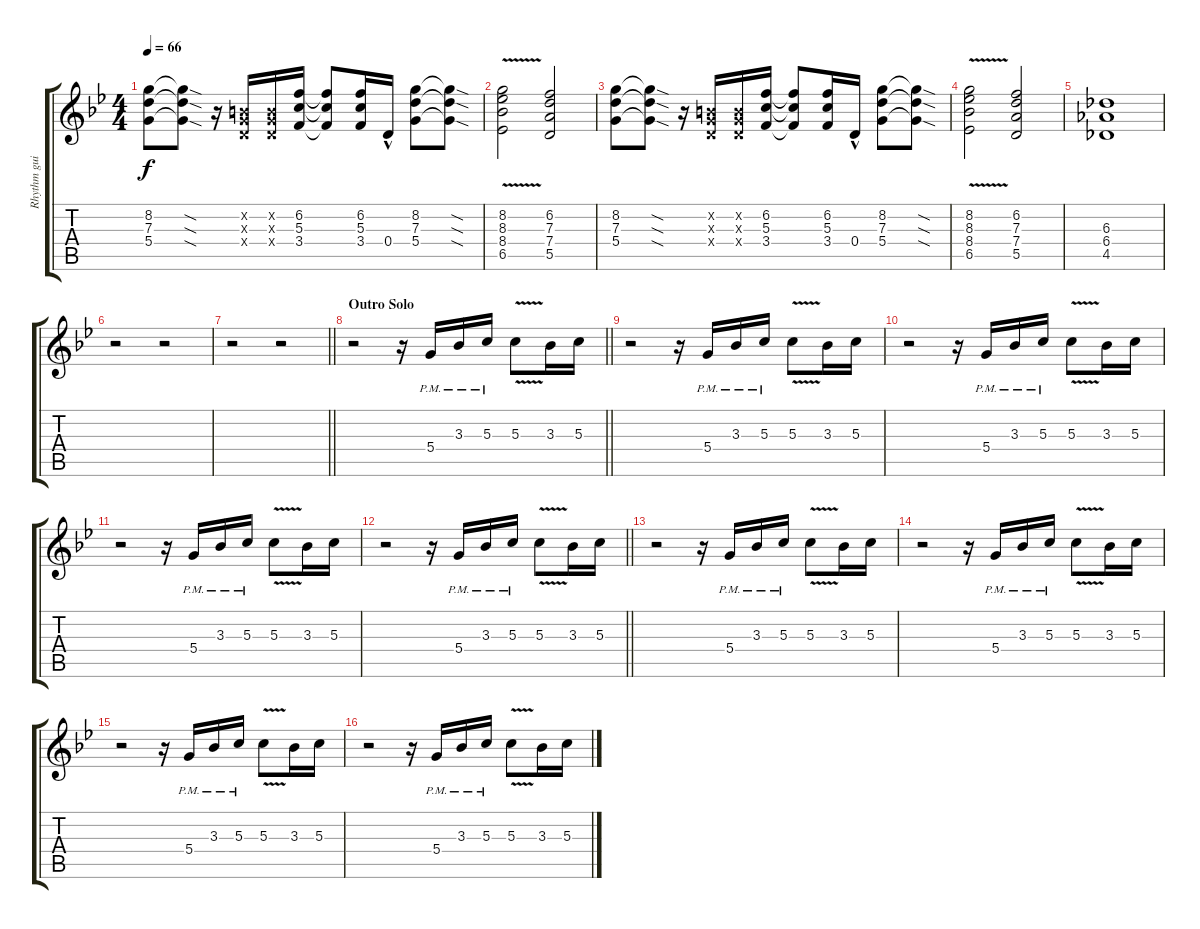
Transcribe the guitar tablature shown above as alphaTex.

\track ("Rhythm guitar" "Rhythm gui") {instrument distortionguitar}
\staff {score tabs}
\tuning (E4 B3 G3 D3 A2 E2) {hide}
\ts (4 4)
\tempo 66
\clef g2
\ks bb
(8.2 7.3 5.4).8{dy f} (8.2{sod t} 7.3{sod t} 5.4{sod t}).8 r.16 (0.2{x} 0.3{x} 0.4{x}).16 (0.2{x} 0.3{x} 0.4{x}).16 (6.2 5.3 3.4).16 (6.2{t} 5.3{t} 3.4{t}).8 (6.2 5.3 3.4).16 0.4{hac}.16 (8.2 7.3 5.4).8 (8.2{sod t} 7.3{sod t} 5.4{sod t}).8 |
(8.2 8.3 8.4{v} 6.5).2 (6.2 7.3 7.4 5.5).2 |
(8.2 7.3 5.4).8 (8.2{sod t} 7.3{sod t} 5.4{sod t}).8 r.16 (0.2{x} 0.3{x} 0.4{x}).16 (0.2{x} 0.3{x} 0.4{x}).16 (6.2 5.3 3.4).16 (6.2{t} 5.3{t} 3.4{t}).8 (6.2 5.3 3.4).16 0.4{hac}.16 (8.2 7.3 5.4).8 (8.2{sod t} 7.3{sod t} 5.4{sod t}).8 |
(8.2 8.3 8.4{v} 6.5).2 (6.2 7.3 7.4 5.5).2 |
(6.3 6.4 4.5).1 |
r.2 r.2 |
\barLineRight lightlight
r.2 r.2 |
\section ("" "Outro Solo")
\barLineRight lightlight
r.2 r.16 5.4{pm}.16 3.3{pm}.16 5.3{pm}.16 5.3{v}.8 3.3.16 5.3.16 |
r.2 r.16 5.4{pm}.16 3.3{pm}.16 5.3{pm}.16 5.3{v}.8 3.3.16 5.3.16 |
r.2 r.16 5.4{pm}.16 3.3{pm}.16 5.3{pm}.16 5.3{v}.8 3.3.16 5.3.16 |
r.2 r.16 5.4{pm}.16 3.3{pm}.16 5.3{pm}.16 5.3{v}.8 3.3.16 5.3.16 |
\barLineRight lightlight
r.2 r.16 5.4{pm}.16 3.3{pm}.16 5.3{pm}.16 5.3{v}.8 3.3.16 5.3.16 |
r.2 r.16 5.4{pm}.16 3.3{pm}.16 5.3{pm}.16 5.3{v}.8 3.3.16 5.3.16 |
r.2 r.16 5.4{pm}.16 3.3{pm}.16 5.3{pm}.16 5.3{v}.8 3.3.16 5.3.16 |
r.2 r.16 5.4{pm}.16 3.3{pm}.16 5.3{pm}.16 5.3{v}.8 3.3.16 5.3.16 |
r.2 r.16 5.4{pm}.16 3.3{pm}.16 5.3{pm}.16 5.3{v}.8 3.3.16 5.3.16
